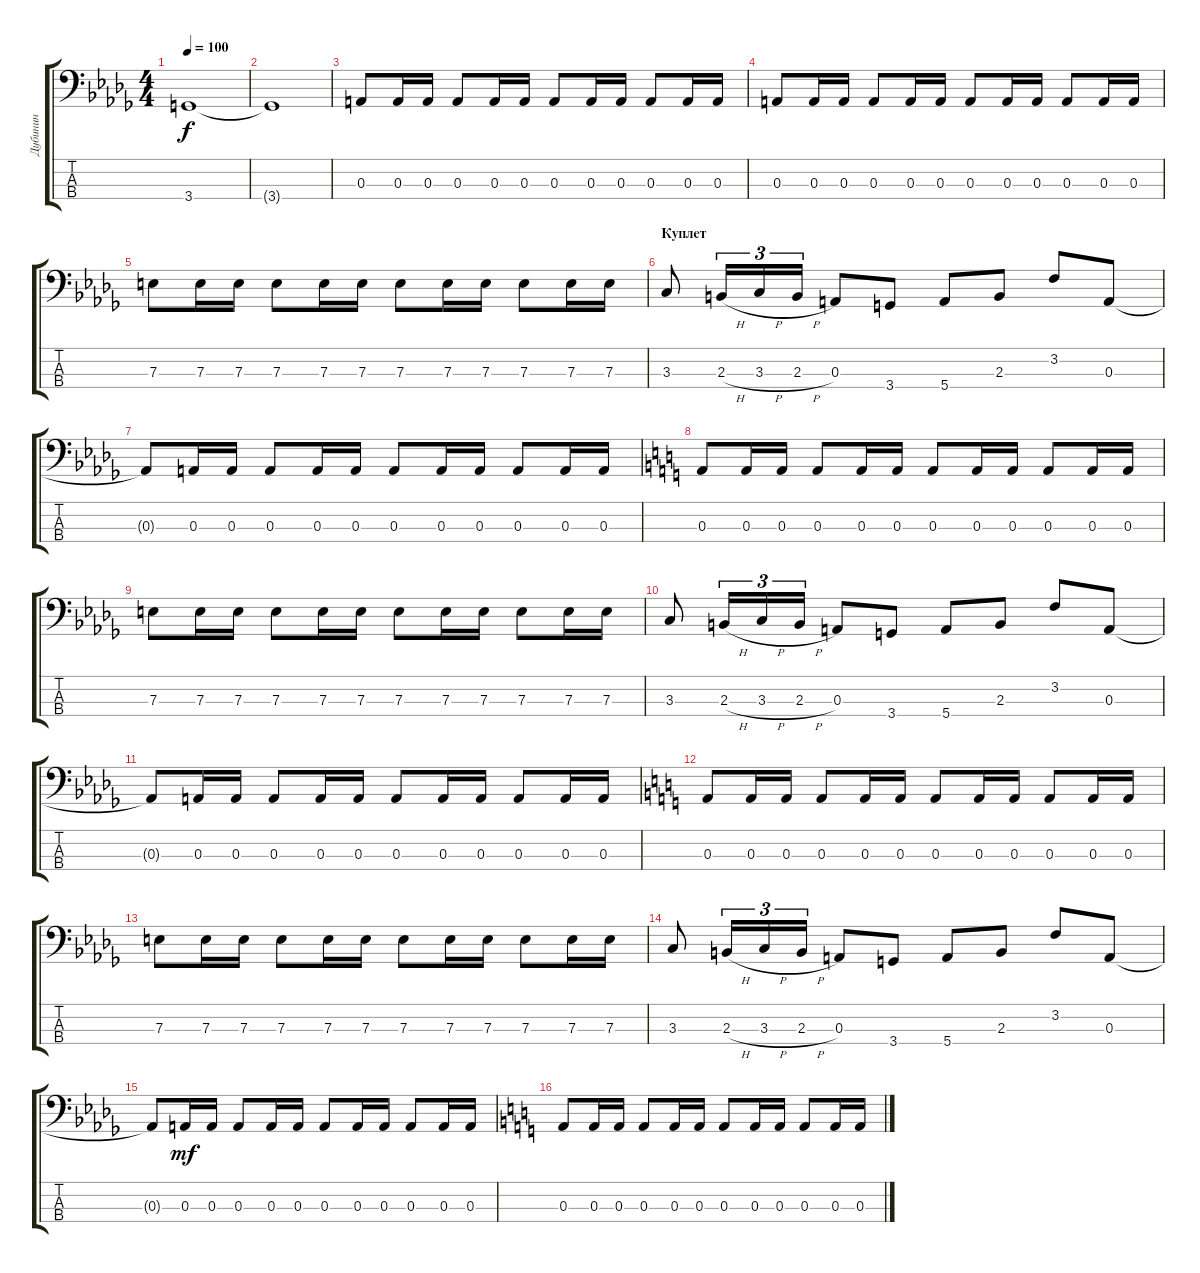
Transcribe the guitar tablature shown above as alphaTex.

\track ("Дубинин" "Дубинин") {instrument electricbassfinger}
\staff {score tabs}
\tuning (G2 D2 A1 E1) {hide}
\ts (4 4)
\tempo 100
\clef f4
\ks db
3.4.1{dy f} |
3.4{t}.1 |
0.3.8 0.3.16 0.3.16 0.3.8 0.3.16 0.3.16 0.3.8 0.3.16 0.3.16 0.3.8 0.3.16 0.3.16 |
0.3.8 0.3.16 0.3.16 0.3.8 0.3.16 0.3.16 0.3.8 0.3.16 0.3.16 0.3.8 0.3.16 0.3.16 |
7.3.8 7.3.16 7.3.16 7.3.8 7.3.16 7.3.16 7.3.8 7.3.16 7.3.16 7.3.8 7.3.16 7.3.16 |
\section ("" "Куплет")
3.3.8 2.3{h}.16{tu (3 2)} 3.3{h}.16{tu (3 2)} 2.3{h}.16{tu (3 2)} 0.3.8 3.4.8 5.4.8 2.3.8 3.2.8 0.3.8 |
0.3{t}.8 0.3.16 0.3.16 0.3.8 0.3.16 0.3.16 0.3.8 0.3.16 0.3.16 0.3.8 0.3.16 0.3.16 |
\ks c
0.3.8 0.3.16 0.3.16 0.3.8 0.3.16 0.3.16 0.3.8 0.3.16 0.3.16 0.3.8 0.3.16 0.3.16 |
\ks db
7.3.8 7.3.16 7.3.16 7.3.8 7.3.16 7.3.16 7.3.8 7.3.16 7.3.16 7.3.8 7.3.16 7.3.16 |
3.3.8 2.3{h}.16{tu (3 2)} 3.3{h}.16{tu (3 2)} 2.3{h}.16{tu (3 2)} 0.3.8 3.4.8 5.4.8 2.3.8 3.2.8 0.3.8 |
0.3{t}.8 0.3.16 0.3.16 0.3.8 0.3.16 0.3.16 0.3.8 0.3.16 0.3.16 0.3.8 0.3.16 0.3.16 |
\ks c
0.3.8 0.3.16 0.3.16 0.3.8 0.3.16 0.3.16 0.3.8 0.3.16 0.3.16 0.3.8 0.3.16 0.3.16 |
\ks db
7.3.8 7.3.16 7.3.16 7.3.8 7.3.16 7.3.16 7.3.8 7.3.16 7.3.16 7.3.8 7.3.16 7.3.16 |
3.3.8 2.3{h}.16{tu (3 2)} 3.3{h}.16{tu (3 2)} 2.3{h}.16{tu (3 2)} 0.3.8 3.4.8 5.4.8 2.3.8 3.2.8 0.3.8 |
0.3{t}.8 0.3.16{dy mf} 0.3.16 0.3.8 0.3.16 0.3.16 0.3.8 0.3.16 0.3.16 0.3.8 0.3.16 0.3.16 |
\ks c
0.3.8 0.3.16 0.3.16 0.3.8 0.3.16 0.3.16 0.3.8 0.3.16 0.3.16 0.3.8 0.3.16 0.3.16
